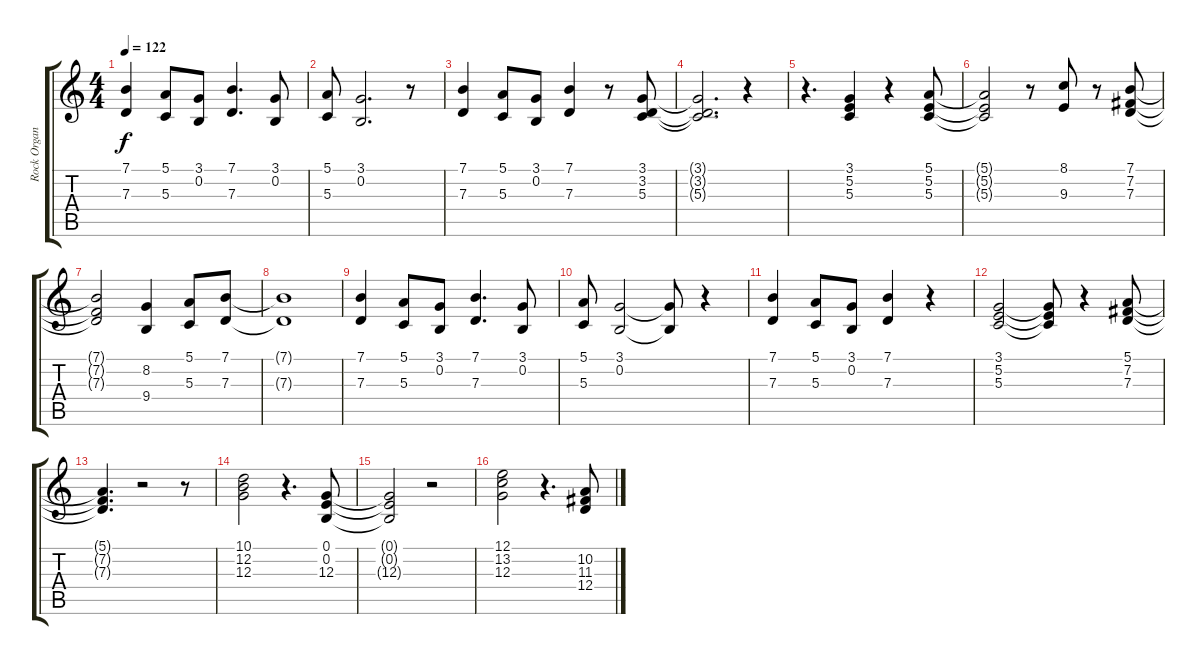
\track ("Rock Organ" "Rock Organ") {instrument rockorgan}
\staff {score tabs}
\tuning (E4 B3 G3 D3 A2 E2) {hide}
\ts (4 4)
\tempo 122
\clef g2
\ks c
(7.1 7.3).4{dy f} (5.1 5.3).8 (3.1 0.2).8 (7.1 7.3).4{d} (3.1 0.2).8 |
(5.1 5.3).8 (3.1 0.2).2{d} r.8 |
(7.1 7.3).4 (5.1 5.3).8 (3.1 0.2).8 (7.1 7.3).4 r.8 (3.1 3.2 5.3).8 |
(3.1{t} 3.2{t} 5.3{t}).2{d} r.4 |
r.4{d} (3.1 5.2 5.3).4 r.4 (5.1 5.2 5.3).8 |
(5.1{t} 5.2{t} 5.3{t}).2 r.8 (8.1 9.3).8 r.8 (7.1 7.2 7.3).8 |
(7.1{t} 7.2{t} 7.3{t}).2 (8.2 9.4).4 (5.1 5.3).8 (7.1 7.3).8 |
(7.1{t} 7.3{t}).1 |
(7.1 7.3).4 (5.1 5.3).8 (3.1 0.2).8 (7.1 7.3).4{d} (3.1 0.2).8 |
(5.1 5.3).8 (3.1 0.2).2 (3.1{t} 0.2{t}).8 r.4 |
(7.1 7.3).4 (5.1 5.3).8 (3.1 0.2).8 (7.1 7.3).4 r.4 |
(3.1 5.2 5.3).2 (3.1{t} 5.2{t} 5.3{t}).8 r.4 (5.1 7.2 7.3).8 |
(5.1{t} 7.2{t} 7.3{t}).4{d} r.2 r.8 |
(10.1 12.2 12.3).2 r.4{d} (0.1 0.2 12.3).8 |
(0.1{t} 0.2{t} 12.3{t}).2 r.2 |
(12.1 13.2 12.3).2 r.4{d} (10.2 11.3 12.4).8
